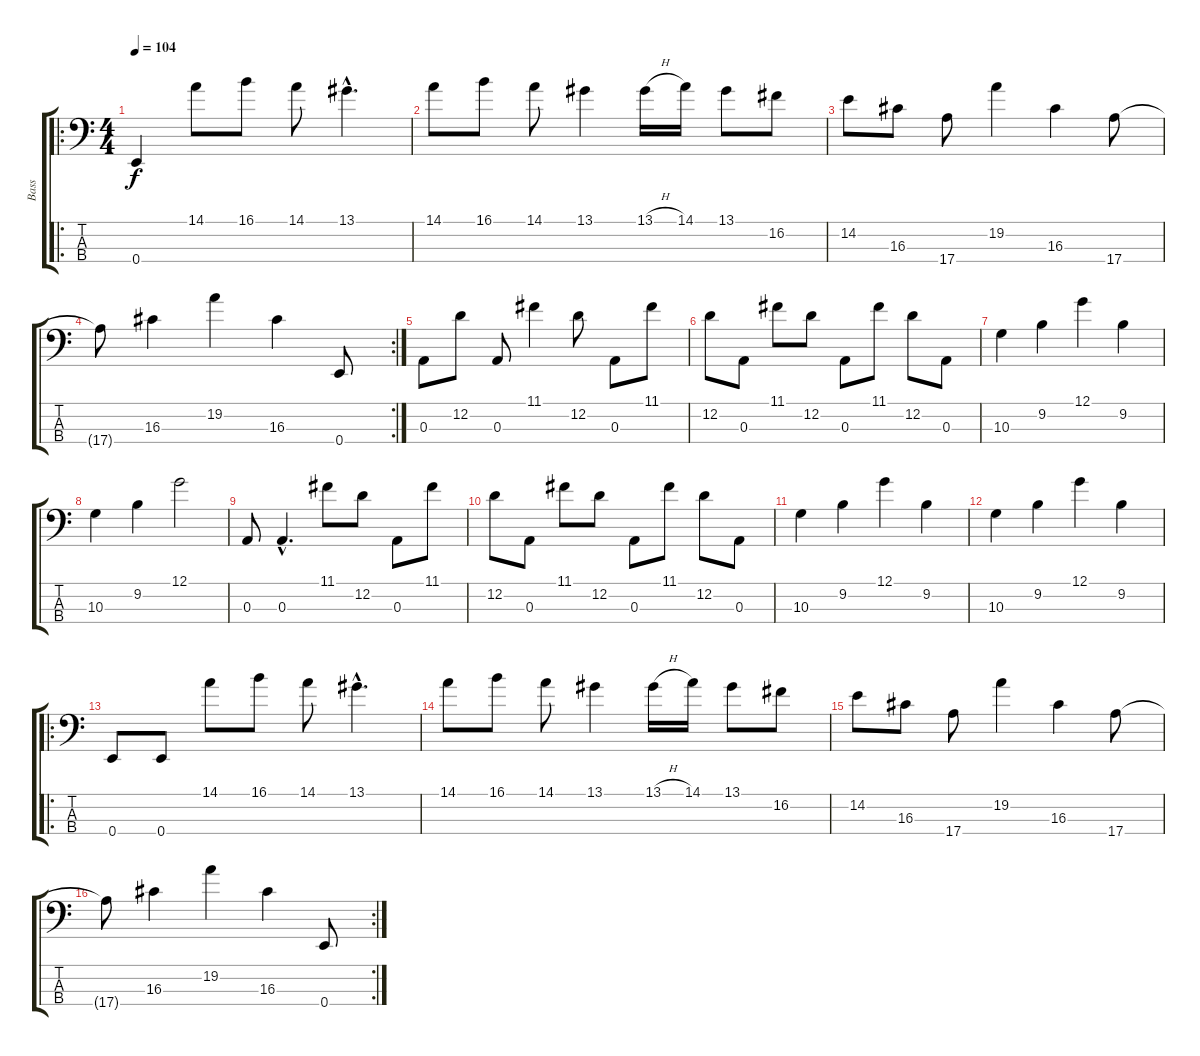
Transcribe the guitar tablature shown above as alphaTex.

\track ("Bass" "Bass") {instrument electricbasspick}
\staff {score tabs}
\tuning (G2 D2 A1 E1) {hide}
\ro
\ts (4 4)
\tempo 104
\clef f4
\ks c
0.4.4{dy f instrument electricbasspick} 14.1.8 16.1.8 14.1.8 13.1{hac}.4{d} |
14.1.8 16.1.8 14.1.8 13.1.4 13.1{h}.16 14.1.16 13.1.8 16.2.8 |
14.2.8 16.3.8 17.4.8 19.2.4 16.3.4 17.4.8 |
\rc 2
17.4{t}.8 16.3.4 19.2.4 16.3.4 0.4.8 |
0.3.8 12.2.8 0.3.8 11.1.4 12.2.8 0.3.8 11.1.8 |
12.2.8 0.3.8 11.1.8 12.2.8 0.3.8 11.1.8 12.2.8 0.3.8 |
10.3.4 9.2.4 12.1.4 9.2.4 |
10.3.4 9.2.4 12.1.2 |
0.3.8 0.3{hac}.4{d} 11.1.8 12.2.8 0.3.8 11.1.8 |
12.2.8 0.3.8 11.1.8 12.2.8 0.3.8 11.1.8 12.2.8 0.3.8 |
10.3.4 9.2.4 12.1.4 9.2.4 |
10.3.4 9.2.4 12.1.4 9.2.4 |
\ro
0.4.8 0.4.8 14.1.8 16.1.8 14.1.8 13.1{hac}.4{d} |
14.1.8 16.1.8 14.1.8 13.1.4 13.1{h}.16 14.1.16 13.1.8 16.2.8 |
14.2.8 16.3.8 17.4.8 19.2.4 16.3.4 17.4.8 |
\rc 2
17.4{t}.8 16.3.4 19.2.4 16.3.4 0.4.8
